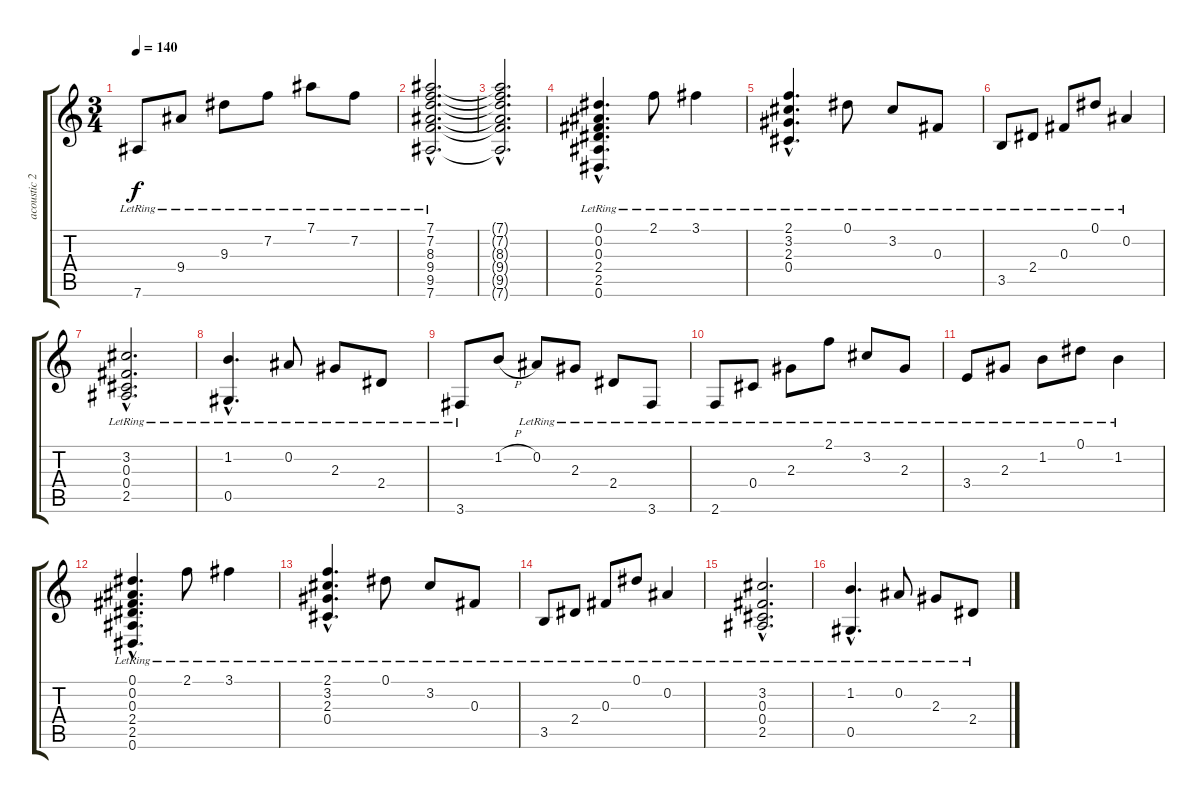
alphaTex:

\track ("acoustic 2" "acoustic 2") {instrument acousticguitarsteel}
\staff {score tabs}
\tuning (Eb4 Bb3 Gb3 Db3 Ab2 Eb2) {hide}
\ts (3 4)
\tempo 140
\clef g2
\ks c
7.6{lr}.8{dy f} 9.4{lr}.8 9.3{lr}.8 7.2{lr}.8 7.1{lr}.8 7.2{lr}.8 |
(7.1{hac lr} 7.2{hac lr} 8.3{hac lr} 9.4{hac lr} 9.5{hac lr} 7.6{hac lr}).2{d} |
(7.1{hac t} 7.2{hac t} 8.3{hac t} 9.4{hac t} 9.5{hac t} 7.6{hac t}).2{d} |
(0.1{hac lr} 0.2{hac lr} 0.3{hac lr} 2.4{hac lr} 2.5{hac lr} 0.6{hac lr}).4{d} 2.1{lr}.8 3.1{lr}.4 |
(2.1{hac lr} 3.2{hac lr} 2.3{hac lr} 0.4{hac lr}).4{d} 0.1{lr}.8 3.2{lr}.8 0.3{lr}.8 |
3.5{lr}.8 2.4{lr}.8 0.3{lr}.8 0.1{lr}.8 0.2{lr}.4 |
(3.2{hac lr} 0.3{hac lr} 0.4{hac lr} 2.5{hac lr}).2{d} |
(1.2{hac lr} 0.5{hac lr}).4{d} 0.2{lr}.8 2.3{lr}.8 2.4{lr}.8 |
3.6{lr}.8 1.2{h}.8 0.2{lr}.8 2.3{lr}.8 2.4{lr}.8 3.6{lr}.8 |
2.6{lr}.8 0.4{lr}.8 2.3{lr}.8 2.1{lr}.8 3.2{lr}.8 2.3{lr}.8 |
3.4{lr}.8 2.3{lr}.8 1.2{lr}.8 0.1{lr}.8 1.2{lr}.4 |
(0.1{hac lr} 0.2{hac lr} 0.3{hac lr} 2.4{hac lr} 2.5{hac lr} 0.6{hac lr}).4{d} 2.1{lr}.8 3.1{lr}.4 |
(2.1{hac lr} 3.2{hac lr} 2.3{hac lr} 0.4{hac lr}).4{d} 0.1{lr}.8 3.2{lr}.8 0.3{lr}.8 |
3.5{lr}.8 2.4{lr}.8 0.3{lr}.8 0.1{lr}.8 0.2{lr}.4 |
(3.2{hac lr} 0.3{hac lr} 0.4{hac lr} 2.5{hac lr}).2{d} |
(1.2{hac lr} 0.5{hac lr}).4{d} 0.2{lr}.8 2.3{lr}.8 2.4{lr}.8
